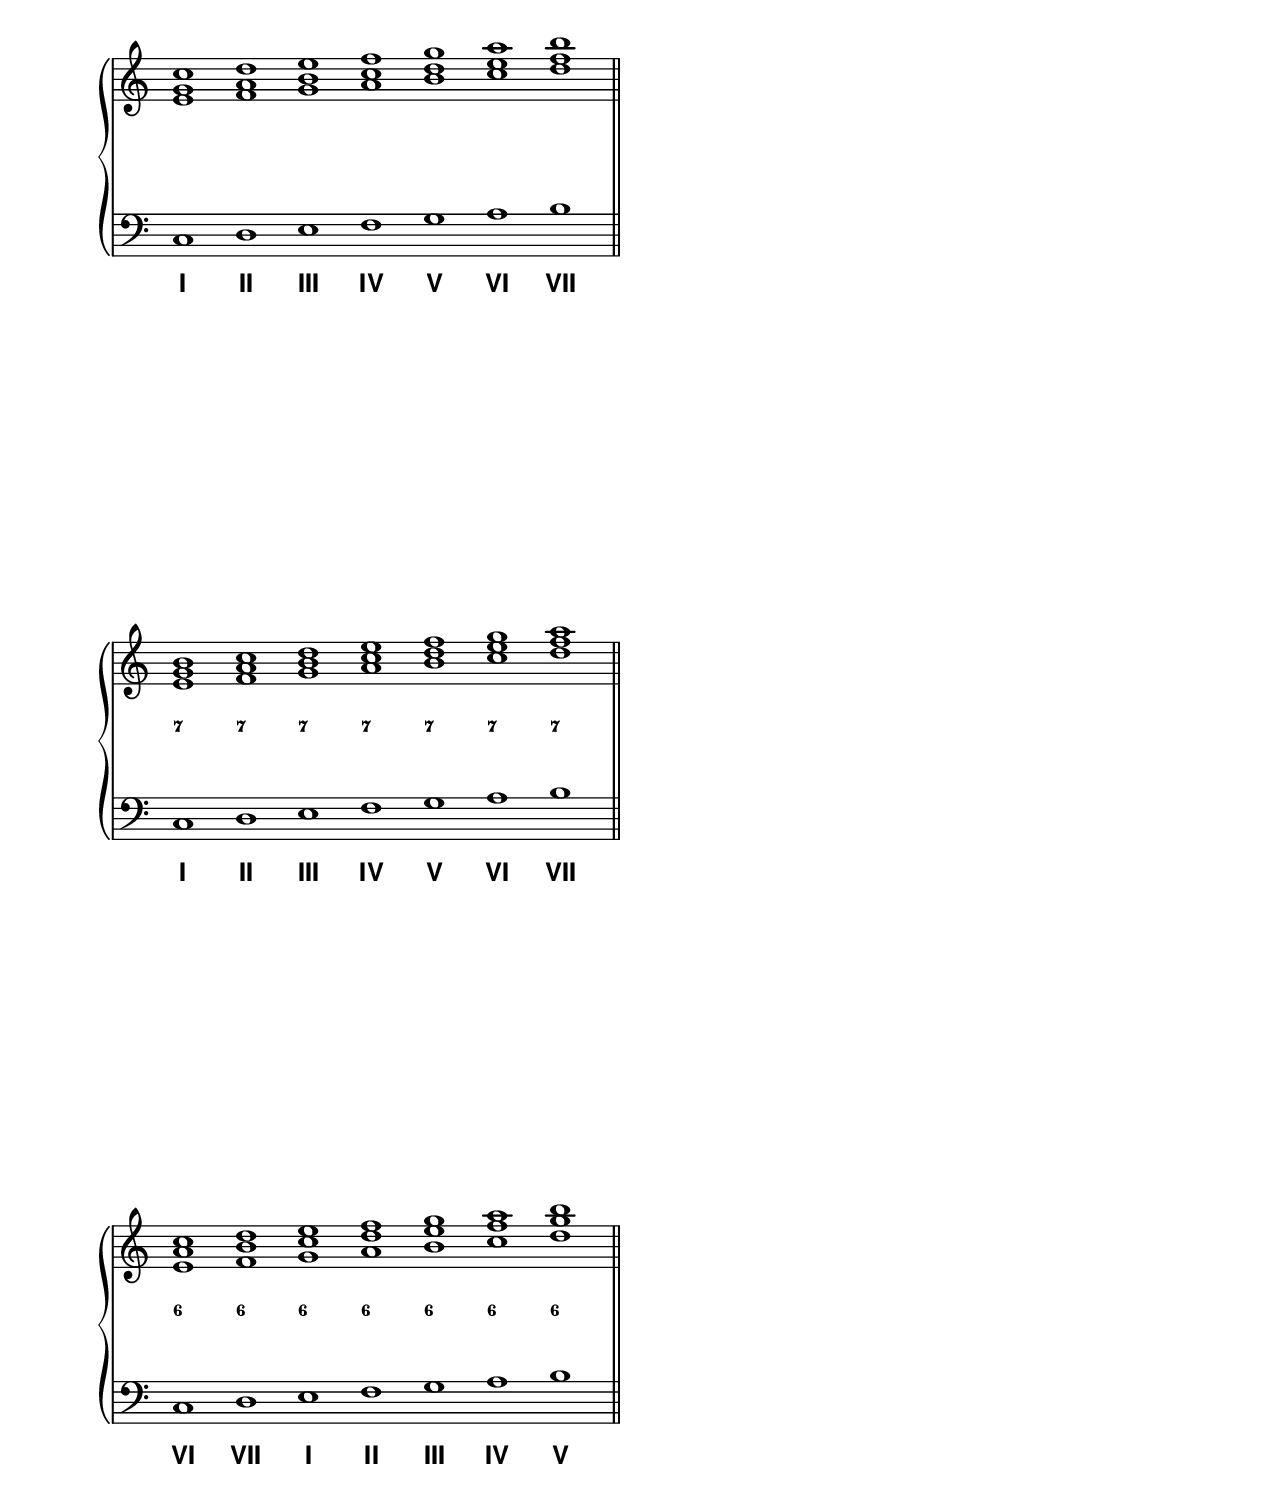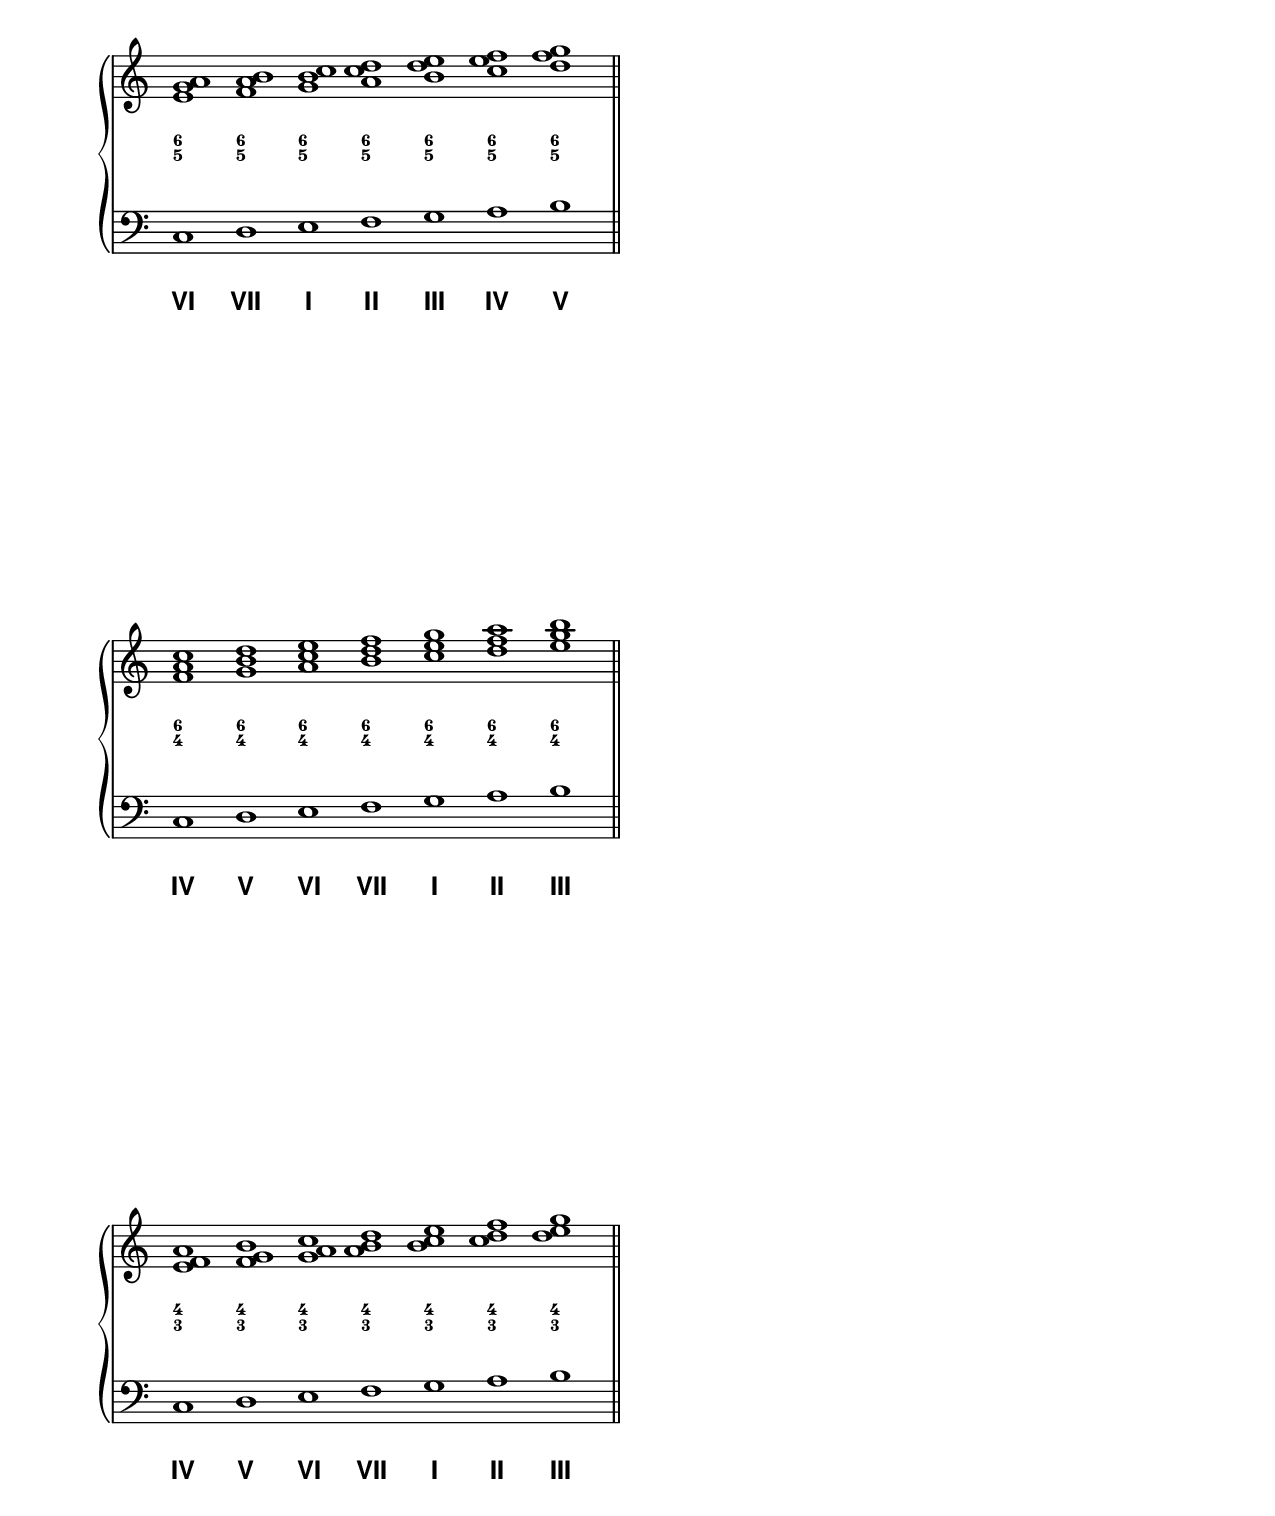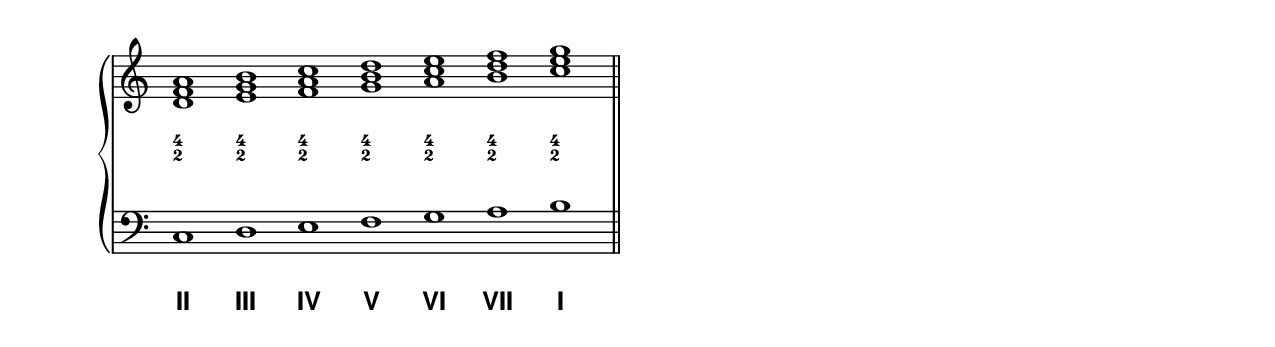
\version "2.14.2"

#(set-default-paper-size "letter")
#(set-global-staff-size 20)

\header {
	title = ""
	subtitle = ""
	poet = ""
	composer = ""
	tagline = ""
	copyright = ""
	}

\paper {
	indent = 0.0\in
	top-margin = 0.5\in
	bottom-margin = 0.25\in
	page-top-space = 0\in
	before-title-space = 0\in
	between-title-space = 1.5\in
	after-title-space = 1.05\in
	line-width = 7.0\in
	left-margin = 0.75\in
	right-margin = 0.75\in
	ragged-right = ##t
	ragged-bottom = ##f
	ragged-last-bottom = ##t
	system-system-spacing #'minimum-distance = #25
	markup-system-spacing #'minimum-distance = #18
	last-bottom-spacing #'minimum-distance = #15
%	page-count = #3
	print-page-number = ##f
	}

global = { 
	\override Score.PaperColumn #'keep-inside-line = ##t 	
	\override Score.BarNumber #'padding = #2
	\override VoltaBracket #'extra-offset = #'(0 . -3)
	\override ChordName #'font-family = #'roman
	\override Score.LyricText #'font-series = #'bold
	\override Score.LyricText #'font-family = #'sans
	\override ChordName #'font-size = #0.5
	\override Staff.TimeSignature #'style = #'() 
	\set majorSevenSymbol = \markup { "maj7" }
	\override Staff.StaffGrouper #'staff-staff-spacing #'minimum-distance = #40

	% enter key signature, time signature, pickup length here
	\key c \major
	\time 7/1
%	\partial 8
	}

upper = \relative c' {
	\clef treble
	<e g c>1 <f a d> <g b e> <a c f> <b d g> <c e a> <d f b>
	<e, g b>1 <f a c> <g b d> <a c e> <b d f> <c e g> <d f a>
	<e, a c> <f b d> <g c e> <a d f> <b e g> <c f a> <d g b>
	<e, g a> <f a b> <g b c> <a c d> <b d e> <c e f> <d f g>
	<f, a c> <g b d> <a c e> <b d f> <c e g> <d f a> <e g b>
	<e, f a> <f g b> <g a c> <a b d> <b c e> <c d f> <d e g>
	<d, f a> <e g b> <f a c> <g b d> <a c e> <b d f> <c e g>
	}

lower = <<
	\new Voice = "bass" <<
		\relative c {
			\clef bass
			
			% enter bass line here
			c1 d e f g a b \bar "||" \break
			c,1 d e f g a b \bar "||" \break
			c,1 d e f g a b \bar "||" \break
			c,1 d e f g a b \bar "||" \break
			c,1 d e f g a b \bar "||" \break
			c,1 d e f g a b \bar "||" \break
			c,1 d e f g a b \bar "||" \break
			
			}
		
		\new FiguredBass \figuremode {
			\override BassFigure #'extra-offset = #'(0 . 12)
			
			% enter figures here within <> brackets
				% use + for sharp, - for flat, ! for natural
				% _ will make accidental by itself (apply to 3)
				% use s if bass note has no figure
				
			s1*7
			<7>1 <7>1 <7>1 <7>1 <7>1 <7>1 <7>1 
			<6>1 <6>1 <6>1 <6>1 <6>1 <6>1 <6>1 
			<6 5> <6 5> <6 5> <6 5> <6 5> <6 5> <6 5> 
			<6 4> <6 4> <6 4> <6 4> <6 4> <6 4> <6 4> 
			<4 3> <4 3> <4 3> <4 3> <4 3> <4 3> <4 3> 
			<4 2> <4 2> <4 2> <4 2> <4 2> <4 2> <4 2> 
			
			}
		>>
	>>

functionalBass = {
	\set stanza = \markup { \normal-text "" }
		\lyricmode {
		
		% enter functional bass here, follwing the rules of lilypond lyrics
		
		I II III IV V VI VII	
		I II III IV V VI VII	
		VI VII I II III IV V
		VI VII I II III IV V
		IV V VI VII I II III
		IV V VI VII I II III
		II III IV V VI VII I
		}
	}

dynamics = {
	s1\p
	}

pedal = {
	s2\sustainOn
	s\sustainOff
	}

\score {
	\new PianoStaff \with { 
		\override StaffGrouper #'staff-staff-spacing #'minimum-distance = #15
		}
		<<
		\set PianoStaff.instrumentName = " "
		\set PianoStaff.shortInstrumentName = " "
		\set PianoStaff.midiInstrument = "piano" 
		\new Staff = "Staff_pfUpper" << \global \upper >>
%		\new Dynamics = "Dynamics_pf" \dynamics
		\new Staff = "Staff_pfLower" << \global \lower >>
		\new Lyrics \lyricsto "bass" { \functionalBass }
%		\new Dynamics = "pedal" \pedal	
		>>
	\layout { 
		\context { \Score \remove "Bar_number_engraver" }
		\context { \Staff \remove "Time_signature_engraver" }
		}
	}
